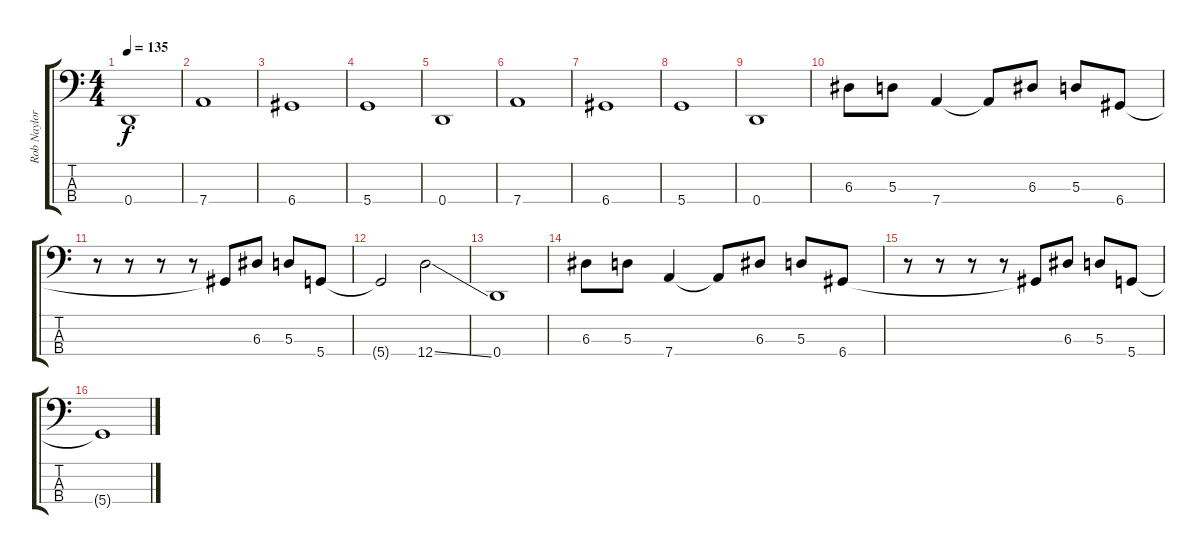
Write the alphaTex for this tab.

\track ("Rob Naylor" "Rob Naylor") {instrument electricbasspick}
\staff {score tabs}
\tuning (G2 D2 A1 D1) {hide}
\ts (4 4)
\tempo 135
\clef f4
\ks c
0.4.1{dy f} |
7.4.1 |
6.4.1 |
5.4.1 |
0.4.1 |
7.4.1 |
6.4.1 |
5.4.1 |
0.4.1 |
6.3.8 5.3.8 7.4.4 7.4{t}.8 6.3.8 5.3.8 6.4.8 |
r.8 r.8 r.8 r.8 6.4{t}.8 6.3.8 5.3.8 5.4.8 |
5.4{t}.2 12.4{ss}.2 |
0.4.1 |
6.3.8 5.3.8 7.4.4 7.4{t}.8 6.3.8 5.3.8 6.4.8 |
r.8 r.8 r.8 r.8 6.4{t}.8 6.3.8 5.3.8 5.4.8 |
5.4{t}.1
